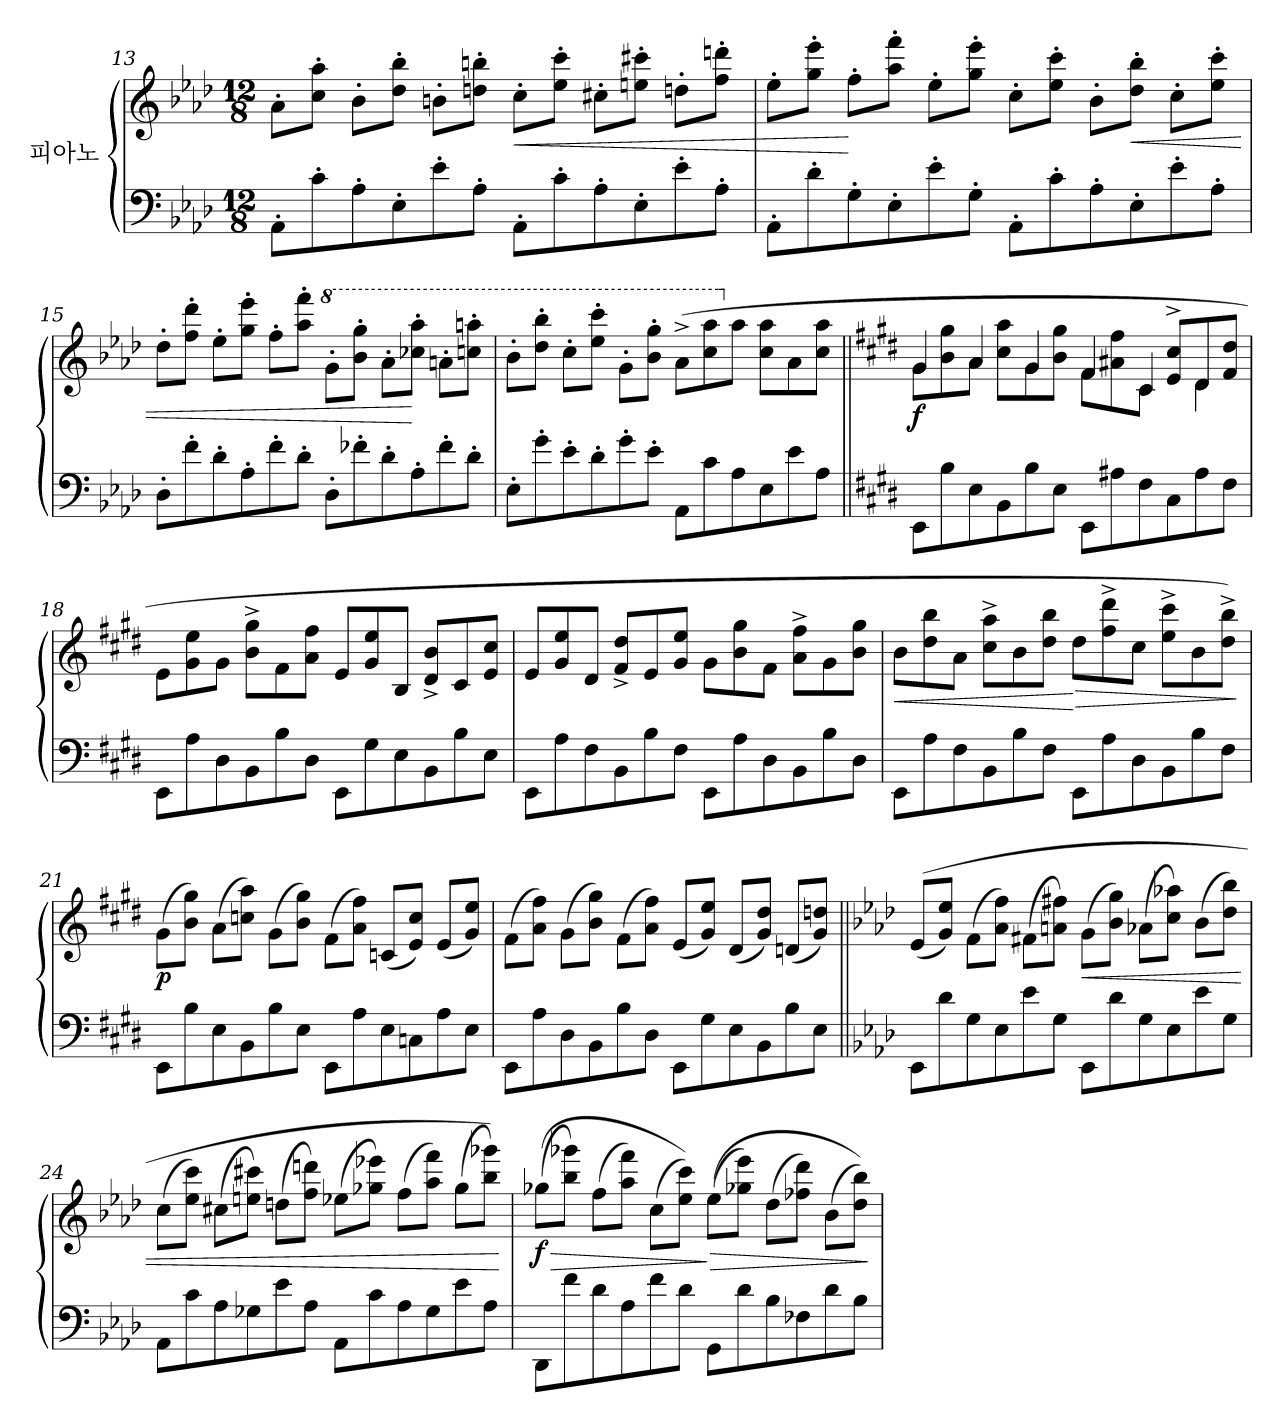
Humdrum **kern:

**kern	**kern	**dynam
*part1	*part1	*part1
*staff2	*staff1	*staff1/2
*I"피아노	*	*
*clefF4	*clefG2	*
*k[b-e-a-d-]	*k[b-e-a-d-]	*
*M12/8	*M12/8	*
=13	=13	=13
8AA-'\L	8a-'\L	.
8c'\	8cc\' 8aa-\'J	.
8A-'\	8b-'\L	.
8E-'\	8dd-\' 8bb-\'J	.
8e-'\	8bn'\L	.
8A-'\J	8ddn\' 8bbn\'J	.
!	!	!LO:HP:b
8AA-'\L	8cc'\L	<
8c'\	8ee-\' 8ccc\'J	.
8A-'\	8cc#X'\L	.
8E-'\	8een\' 8ccc#X\'J	.
8e-'\	8ddn'\L	.
8A-'\J	8ff\' 8dddn\'J	.
=14	=14	=14
8AA-'\L	8ee-'\L	.
8d-'\	8gg\' 8eee-\'J	.
8G'\	8ff'\L	[
8E-'\	8aa-\' 8fff\'J	.
8e-'\	8ee-'\L	.
8G'\J	8gg\' 8eee-\'J	.
8AA-'\L	8cc'\L	.
8c'\	8ee-\' 8ccc\'J	.
8A-'\	8b-'\L	.
!	!	!LO:HP:b
8E-'\	8dd-\' 8bb-\'J	<
8e-'\	8cc'\L	.
8A-'\J	8ee-\' 8ccc\'J	.
!!LO:PB:g=z
=15	=15	=15
8D-'\L	8dd-'\L	.
8f'\	8ff\' 8ddd-\'J	.
8d-'\	8ee-'\L	.
8A-'\	8gg\' 8eee-\'J	.
8f'\	8ff'\L	.
8d-'\J	8aa-\' 8fff\'J	.
*	*8va	*
8D-'\L	8gg'\L	.
8f-X'\	8bb-\' 8ggg\'J	.
8d-'\	8aa-'\L	.
8A-'\	8ccc-X\' 8aaa-\'J	[
8f-'\	8aan'\L	.
8d-'\J	8cccn\' 8aaan\'J	.
=16	=16	=16
8E-'\L	8bb-'\L	.
8g'\	8ddd-\' 8bbb-\'J	.
8e-'\	8ccc'\L	.
8d-'\	8eee-\' 8cccc\'J	.
8g'\	8gg'\L	.
8e-'\J	8bb-\' 8ggg\'J	.
8AA-\L	(8aa-^\L	.
8c\	8ccc\ 8aaa-\	.
*	*X8va	*
8A-\	8aa-\J	.
*	*MM195	*
8E-\	8cc\ 8aa-\L	.
8e-\	8a-\	.
8A-\J	8cc\ 8aa-\J	.
!!LO:LB:g=z
=17||	=17||	=17||
*k[f#c#g#d#]	*k[f#c#g#d#]	*
*	*MM228	*
*	*^	*
!	!	!	!LO:DY:b
8EE\L	8g#\L	4g#/	f
8B\	8b\ 8gg#\	.	.
8E\	8a\J	4a/	.
8BB\	8cc#\ 8aa\L	.	.
8B\	8g#\	4g#/	.
8E\J	8b\ 8gg#\J	.	.
8EE\L	8f#\L	4f#/	.
8A#X\	8a#X\ 8ff#\	.	.
8F#\	8c#\J	4c#/	.
8C#\	8e/^ 8cc#/^L	.	.
8A#\	8d#/	4d#\	.
8F#\J	8f#/ 8dd#/J	.	.
*	*v	*v	*
=18	=18	=18
8EE\L	8e\L	.
8A\	8g#\ 8ee\	.
8D#\	8g#\J	.
8BB\	8b\^ 8gg#\^L	.
8B\	8f#\	.
8D#\J	8a\ 8ff#\J	.
8EE\L	8e/L	.
8G#\	8g#/ 8ee/	.
8E\	8B/J	.
8BB\	8d#/^ 8b/^L	.
8B\	8c#/	.
8E\J	8e/ 8cc#/J	.
=19	=19	=19
8EE\L	8e/L	.
8A\	8g#/ 8ee/	.
8F#\	8d#/J	.
8BB\	8f#/^ 8dd#/^L	.
8B\	8e/	.
8F#\J	8g#/ 8ee/J	.
8EE\L	8g#\L	.
8A\	8b\ 8gg#\	.
8D#\	8f#\J	.
8BB\	8a\^ 8ff#\^L	.
8B\	8g#\	.
8D#\J	8b\ 8gg#\J	.
!!LO:LB:g=z
=20	=20	=20
!	!	!LO:HP:b
8EE\L	8b\L	<
8A\	8dd#\ 8bb\	.
8F#\	8a\J	.
8BB\	8cc#\^ 8aa\^L	.
8B\	8b\	.
8F#\J	8dd#\ 8bb\J	.
!	!	!LO:HP:n=1:b
8EE\L	8dd#\L	[ >
8A\	8ff#\^ 8ddd#\^	.
8D#\	8cc#\J	.
8BB\	8ee\^ 8ccc#\^L	.
8B\	8b\	.
8F#\J	8dd#\^ 8bb\^J)	.
.	.	]
=21	=21	=21
!	!	!LO:DY:b
8EE\L	(8g#\L	p
8B\	8b\ 8gg#\J)	.
8E\	(8a\L	.
8BB\	8ccn\ 8aa\J)	.
8B\	(8g#\L	.
8E\J	8b\ 8gg#\J)	.
8EE\L	(8f#\L	.
8A\	8a\ 8ff#\J)	.
8E\	(8cn/L	.
8Cn\	8e/ 8cc/J)	.
8A\	(8e/L	.
8E\J	8g#/ 8ee/J)	.
=22	=22	=22
8EE\L	(8f#\L	.
8A\	8a\ 8ff#\J)	.
8D#\	(8g#\L	.
8BB\	8b\ 8gg#\J)	.
8B\	(8f#\L	.
8D#\J	8a\ 8ff#\J)	.
8EE\L	(8e/L	.
8G#\	8g#/ 8ee/J)	.
8E\	(8d#/L	.
8BB\	8g#/ 8dd#/J)	.
8B\	(8dn/L	.
8E\J	8g#/ 8ddn/J)	.
!!LO:LB:g=z
=23||	=23||	=23||
*k[b-e-a-d-]	*k[b-e-a-d-]	*
8EE-\L	((8e-/L	.
8d-\	8g/ 8ee-/J)	.
8G\	(8f\L	.
8E-\	8a-\ 8ff\J)	.
8e-\	(8f#X\L	.
8G\J	8an\ 8ff#X\J)	.
!	!	!LO:HP:b
8EE-\L	(8g\L	<
8d-\	8b-\ 8gg\J)	.
8G\	(8a-X\L	.
8E-\	8cc\ 8aa-X\J)	.
8e-\	(8b-\L	.
8G\J	8dd-\ 8bb-\J)	.
=24	=24	=24
8AA-\L	(8cc\L	.
8c\	8ee-\ 8ccc\J)	.
8A-\	(8cc#X\L	.
8G-X\	8een\ 8ccc#X\J)	.
8e-\	(8ddn\L	.
8A-\J	8ff\ 8dddn\J)	.
8AA-\L	(8ee-X\L	.
8c\	8gg-X\ 8eee-X\J)	.
8A-\	(8ff\L	.
8G-\	8aa-\ 8fff\J)	.
8e-\	(8gg-\L	.
8A-\J	8bb-\ 8ggg-X\J))	.
.	.	[
=25	=25	=25
!	!	!LO:HP:b
!	!	!LO:DY:n=1:b
8DD-\L	((8gg-X\L	> f
8f\	8bb-\ 8ggg-X\J)	.
8d-\	(8ff\L	.
8A-\	8aa-\ 8fff\J)	.
8f\	(8cc\L	.
8d-\J	8ee-\ 8ccc\J))	.
!	!	!LO:HP:n=1:b
8GG\L	((8ee-\L	] >
8d-\	8gg-X\ 8eee-\J)	.
8B-\	(8dd-\L	.
8F-X\	8ff-X\ 8ddd-\J)	.
8d-\	(8b-\L	.
8B-\J	8dd-\ 8bb-\J))	.
.	.	]
=	=	=
*-	*-	*-
